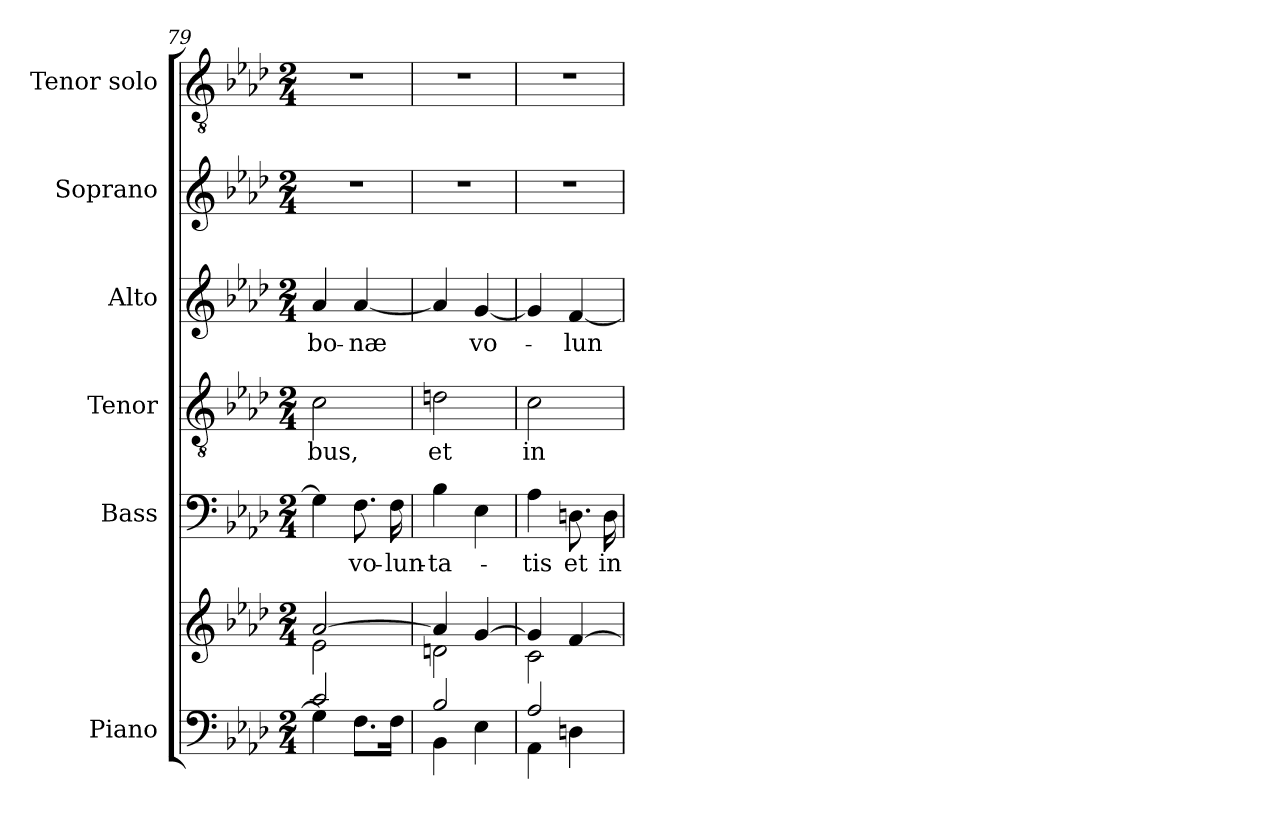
**kern	**kern	**kern	**text	**kern	**text	**kern	**text	**kern	**kern
*part6	*part6	*part5	*part5	*part4	*part4	*part3	*part3	*part2	*part1
*staff7	*staff6	*staff5	*staff5	*staff4	*staff4	*staff3	*staff3	*staff2	*staff1
*I"Piano	*	*I"Bass	*	*I"Tenor	*	*I"Alto	*	*I"Soprano	*I"Tenor solo
*I'Pno.	*	*I'B.	*	*I'T.	*	*I'A.	*	*I'S.	*I'T.s
*clefF4	*clefG2	*clefF4	*	*clefGv2	*	*clefG2	*	*clefG2	*clefGv2
*k[b-e-a-d-]	*k[b-e-a-d-]	*k[b-e-a-d-]	*	*k[b-e-a-d-]	*	*k[b-e-a-d-]	*	*k[b-e-a-d-]	*k[b-e-a-d-]
*M2/4	*M2/4	*M2/4	*	*M2/4	*	*M2/4	*	*M2/4	*M2/4
=79	=79	=79	=79	=79	=79	=79	=79	=79	=79
*^	*^	*	*	*	*	*	*	*	*
!	!	!	!	!	!	!	!LO:LY:b	!	!LO:LY:b	!	!
4G\]	2c/	[2a-/	2e-\	4G\]	.	2c\	-bus,	4a-/	bo-	2r	2r
!	!	!	!	!	!LO:LY:b	!	!	!	!LO:LY:b	!	!
8.F\L	.	.	.	8.F\	vo-	.	.	[4a-/	-næ	.	.
!	!	!	!	!	!LO:LY:b	!	!	!	!	!	!
16F\Jk	.	.	.	16F\	-lun-	.	.	.	.	.	.
=80	=80	=80	=80	=80	=80	=80	=80	=80	=80	=80	=80
!	!	!	!	!	!LO:LY:b	!	!LO:LY:b	!	!	!	!
4BB-\	2B-/	4a-/]	2dn\	4B-\	-ta-	2dn\	et	4a-/]	.	2r	2r
!	!	!	!	!	!	!	!	!	!LO:LY:b	!	!
4E-\	.	[4g/	.	4E-\	.	.	.	[4g/	vo-	.	.
=81	=81	=81	=81	=81	=81	=81	=81	=81	=81	=81	=81
!	!	!	!	!	!LO:LY:b	!	!LO:LY:b	!	!	!	!
4AA-\	2A-/	4g/]	2c\	4A-\	-tis	2c\	in	4g/]	.	2r	2r
!	!	!	!	!	!LO:LY:b	!	!	!	!LO:LY:b	!	!
4Dn\	.	[4f/	.	8.Dn\	et	.	.	[4f/	-lun-	.	.
!	!	!	!	!	!LO:LY:b	!	!	!	!	!	!
.	.	.	.	16D\	in	.	.	.	.	.	.
*v	*v	*	*	*	*	*	*	*	*	*	*
*	*v	*v	*	*	*	*	*	*	*	*
=	=	=	=	=	=	=	=	=	=
*-	*-	*-	*-	*-	*-	*-	*-	*-	*-
